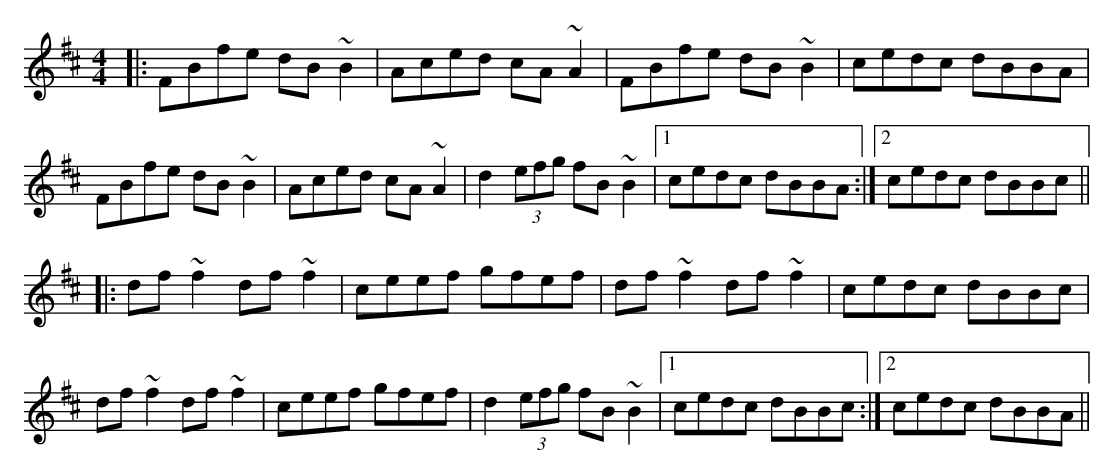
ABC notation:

X:1
M:4/4
K:Bmin
|:FBfe dB~B2|Aced cA ~A2|FBfe dB~B2|cedc dBBA|
FBfe dB~B2|Aced cA ~A2|d2 (3efg fB~B2|1 cedc dBBA:|2 cedc dBBc||
|:df~f2 df~f2|ceef gfef|df~f2 df~f2|cedc dBBc|
df~f2 df~f2|ceef gfef|d2 (3efg fB~B2|1 cedc dBBc:|2 cedc dBBA||
